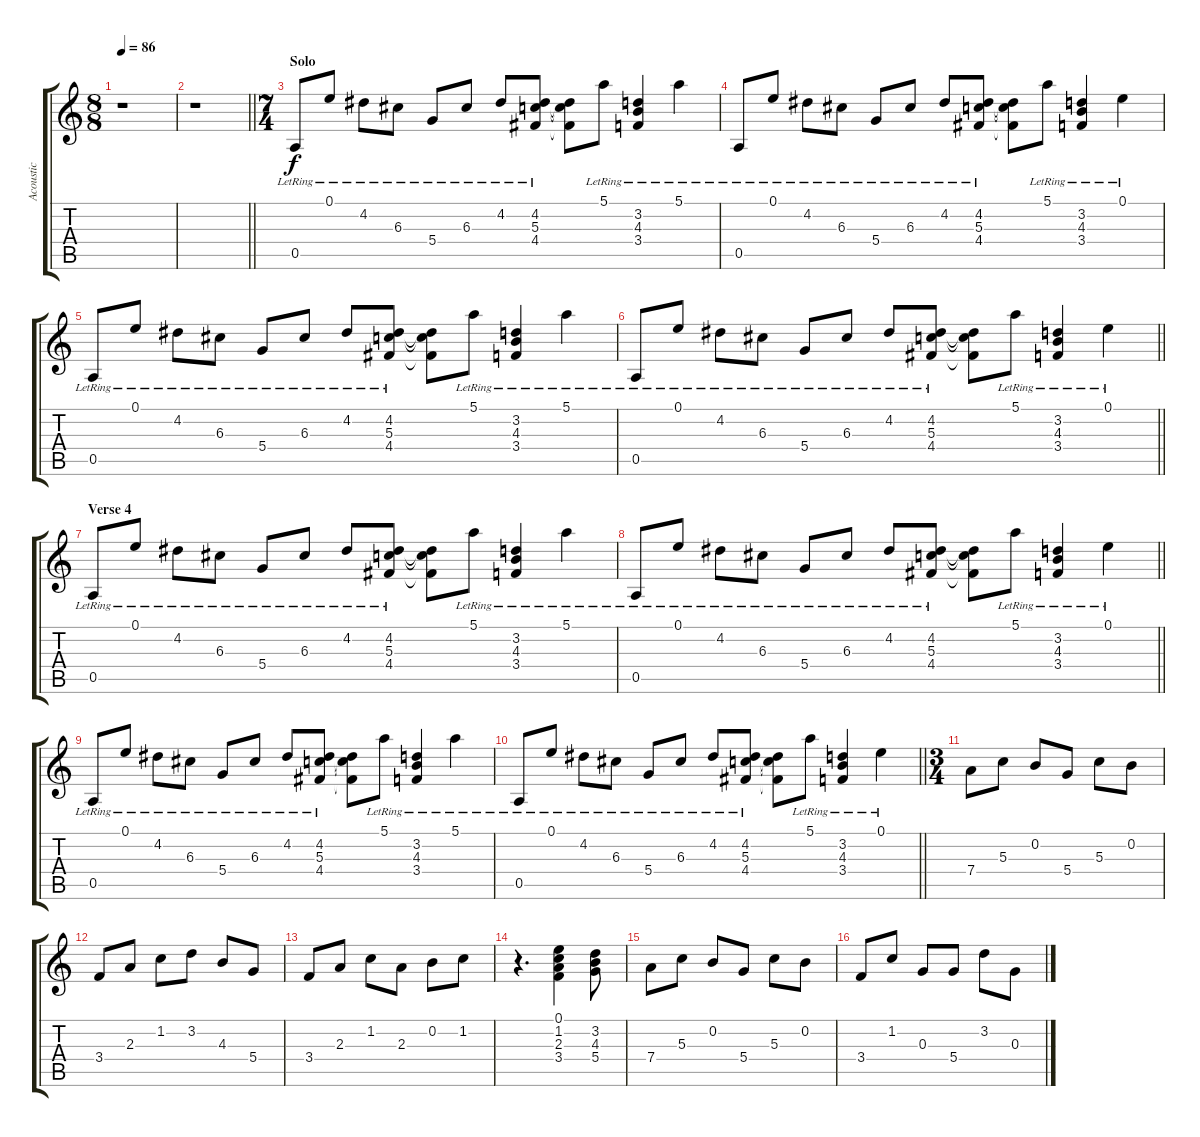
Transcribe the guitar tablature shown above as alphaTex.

\track ("Acoustic" "Acoustic") {instrument acousticguitarsteel}
\staff {score tabs}
\tuning (E4 B3 G3 D3 A2 E2) {hide}
\ts (8 8)
\tempo 86
\clef g2
\ks c
r.1{dy f} |
\barLineRight lightlight
r.1 |
\ts (7 4)
\section ("" "Solo")
0.5{lr}.8{volume 11 instrument acousticguitarsteel} 0.1{lr}.8 4.2{lr}.8 6.3{lr}.8 5.4{lr}.8 6.3{lr}.8 4.2{lr}.8 (4.2{lr} 5.3{lr} 4.4{lr}).8 (4.2{t} 5.3{t} 4.4{t}).8 5.1{lr}.8 (3.2{lr} 4.3{lr} 3.4{lr}).4 5.1{lr}.4 |
0.5{lr}.8 0.1{lr}.8 4.2{lr}.8 6.3{lr}.8 5.4{lr}.8 6.3{lr}.8 4.2{lr}.8 (4.2{lr} 5.3{lr} 4.4{lr}).8 (4.2{t} 5.3{t} 4.4{t}).8 5.1{lr}.8 (3.2{lr} 4.3{lr} 3.4{lr}).4 0.1{lr}.4 |
0.5{lr}.8 0.1{lr}.8 4.2{lr}.8 6.3{lr}.8 5.4{lr}.8 6.3{lr}.8 4.2{lr}.8 (4.2{lr} 5.3{lr} 4.4{lr}).8 (4.2{t} 5.3{t} 4.4{t}).8 5.1{lr}.8 (3.2{lr} 4.3{lr} 3.4{lr}).4 5.1{lr}.4 |
\barLineRight lightlight
0.5{lr}.8 0.1{lr}.8 4.2{lr}.8 6.3{lr}.8 5.4{lr}.8 6.3{lr}.8 4.2{lr}.8 (4.2{lr} 5.3{lr} 4.4{lr}).8 (4.2{t} 5.3{t} 4.4{t}).8 5.1{lr}.8 (3.2{lr} 4.3{lr} 3.4{lr}).4 0.1{lr}.4 |
\section ("" "Verse 4")
0.5{lr}.8 0.1{lr}.8 4.2{lr}.8 6.3{lr}.8 5.4{lr}.8 6.3{lr}.8 4.2{lr}.8 (4.2{lr} 5.3{lr} 4.4{lr}).8 (4.2{t} 5.3{t} 4.4{t}).8 5.1{lr}.8 (3.2{lr} 4.3{lr} 3.4{lr}).4 5.1{lr}.4 |
\barLineRight lightlight
0.5{lr}.8 0.1{lr}.8 4.2{lr}.8 6.3{lr}.8 5.4{lr}.8 6.3{lr}.8 4.2{lr}.8 (4.2{lr} 5.3{lr} 4.4{lr}).8 (4.2{t} 5.3{t} 4.4{t}).8 5.1{lr}.8 (3.2{lr} 4.3{lr} 3.4{lr}).4 0.1{lr}.4 |
0.5{lr}.8 0.1{lr}.8 4.2{lr}.8 6.3{lr}.8 5.4{lr}.8 6.3{lr}.8 4.2{lr}.8 (4.2{lr} 5.3{lr} 4.4{lr}).8 (4.2{t} 5.3{t} 4.4{t}).8 5.1{lr}.8 (3.2{lr} 4.3{lr} 3.4{lr}).4 5.1{lr}.4 |
\barLineRight lightlight
0.5{lr}.8 0.1{lr}.8 4.2{lr}.8 6.3{lr}.8 5.4{lr}.8 6.3{lr}.8 4.2{lr}.8 (4.2{lr} 5.3{lr} 4.4{lr}).8 (4.2{t} 5.3{t} 4.4{t}).8 5.1{lr}.8 (3.2{lr} 4.3{lr} 3.4{lr}).4 0.1{lr}.4 |
\ts (3 4)
7.4.8 5.3.8 0.2.8 5.4.8 5.3.8 0.2.8 |
3.4.8 2.3.8 1.2.8 3.2.8 4.3.8 5.4.8 |
3.4.8 2.3.8 1.2.8 2.3.8 0.2.8 1.2.8 |
r.4{d} (0.1 1.2 2.3 3.4).4 (3.2 4.3 5.4).8 |
7.4.8 5.3.8 0.2.8 5.4.8 5.3.8 0.2.8 |
3.4.8 1.2.8 0.3.8 5.4.8 3.2.8 0.3.8
